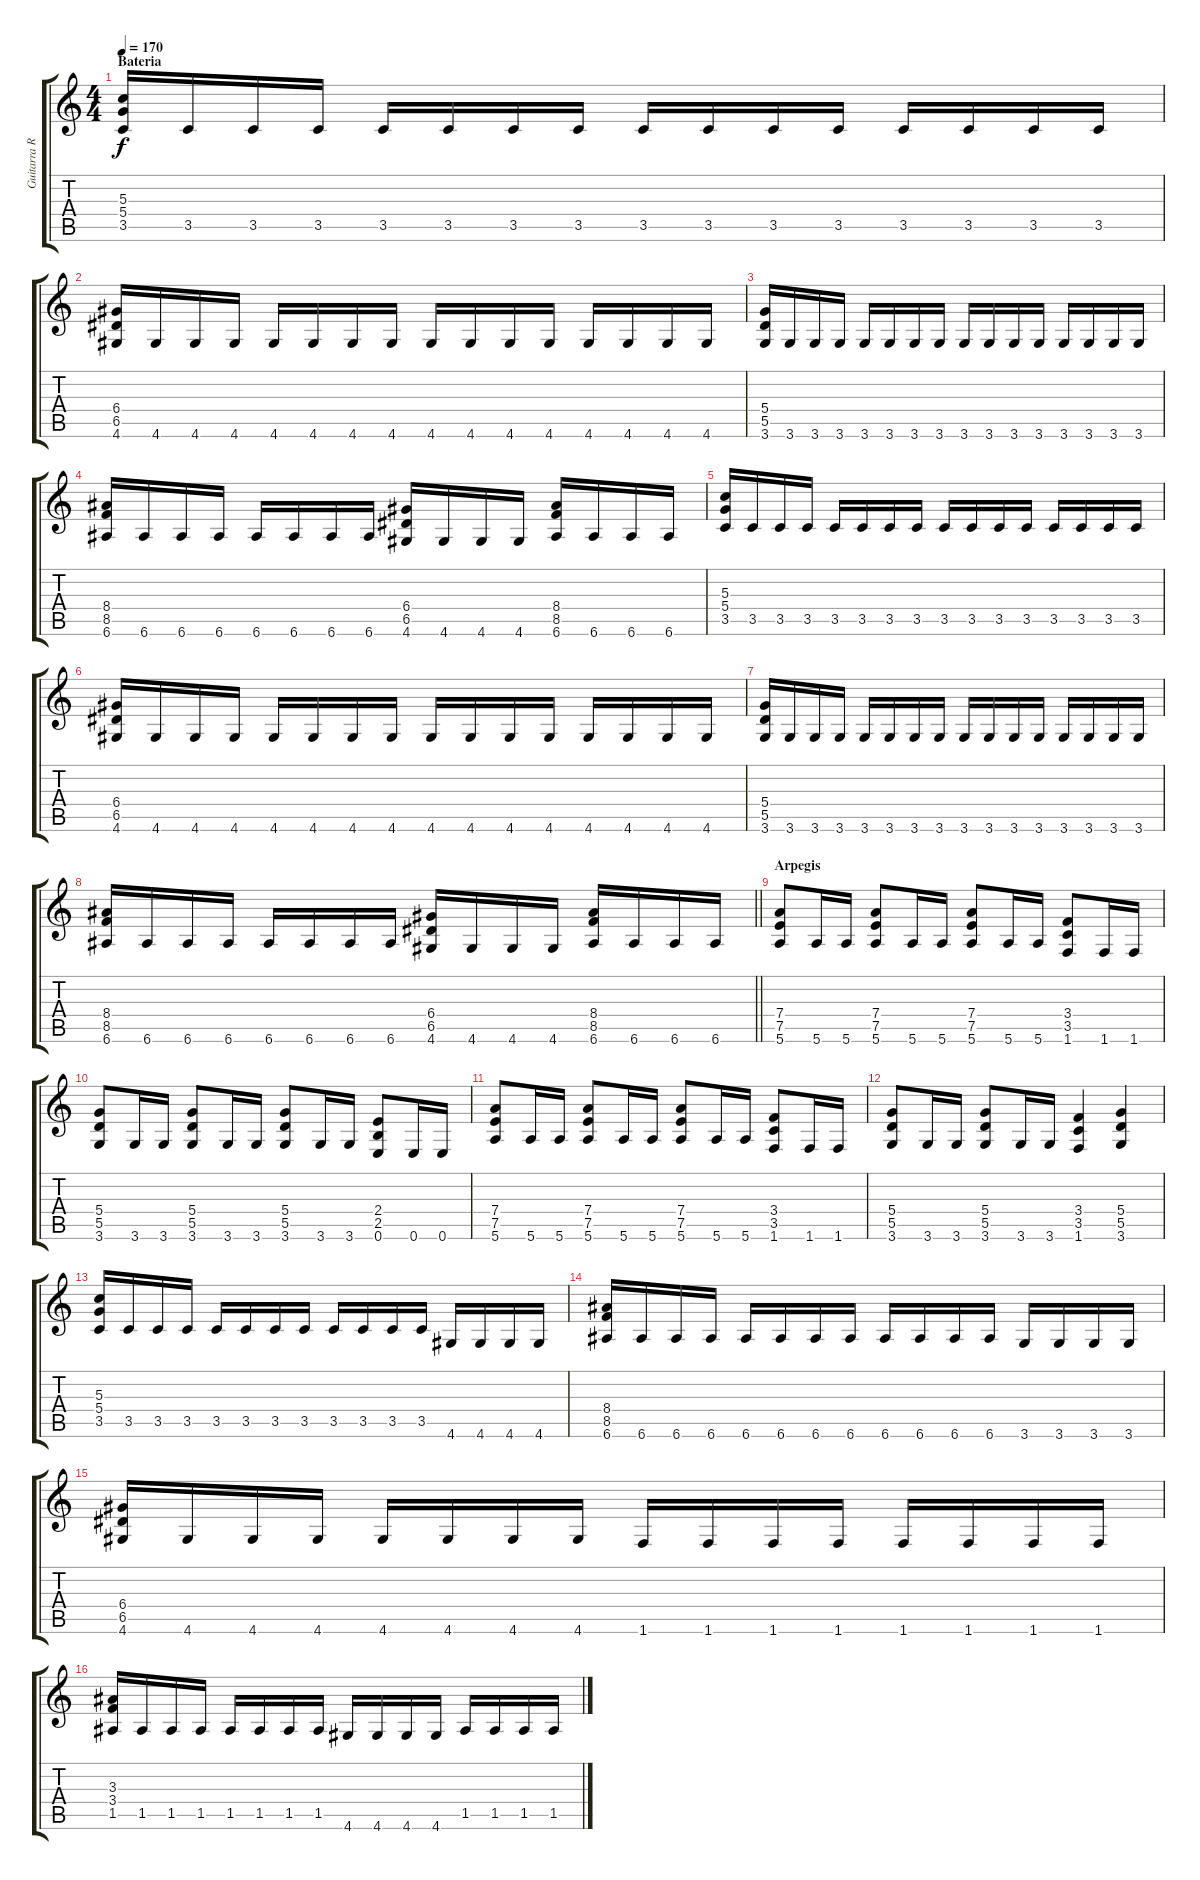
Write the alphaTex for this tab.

\track ("Guitarra Rítmica" "Guitarra R") {instrument distortionguitar}
\staff {score tabs}
\tuning (E4 B3 G3 D3 A2 E2) {hide}
\ts (4 4)
\section ("" "Bateria")
\tempo 170
\clef g2
\ks c
(5.3 5.4 3.5).16{dy f} 3.5.16 3.5.16 3.5.16 3.5.16 3.5.16 3.5.16 3.5.16 3.5.16 3.5.16 3.5.16 3.5.16 3.5.16 3.5.16 3.5.16 3.5.16 |
(6.4 6.5 4.6).16 4.6.16 4.6.16 4.6.16 4.6.16 4.6.16 4.6.16 4.6.16 4.6.16 4.6.16 4.6.16 4.6.16 4.6.16 4.6.16 4.6.16 4.6.16 |
(5.4 5.5 3.6).16 3.6.16 3.6.16 3.6.16 3.6.16 3.6.16 3.6.16 3.6.16 3.6.16 3.6.16 3.6.16 3.6.16 3.6.16 3.6.16 3.6.16 3.6.16 |
(8.4 8.5 6.6).16 6.6.16 6.6.16 6.6.16 6.6.16 6.6.16 6.6.16 6.6.16 (6.4 6.5 4.6).16 4.6.16 4.6.16 4.6.16 (8.4 8.5 6.6).16 6.6.16 6.6.16 6.6.16 |
(5.3 5.4 3.5).16 3.5.16 3.5.16 3.5.16 3.5.16 3.5.16 3.5.16 3.5.16 3.5.16 3.5.16 3.5.16 3.5.16 3.5.16 3.5.16 3.5.16 3.5.16 |
(6.4 6.5 4.6).16 4.6.16 4.6.16 4.6.16 4.6.16 4.6.16 4.6.16 4.6.16 4.6.16 4.6.16 4.6.16 4.6.16 4.6.16 4.6.16 4.6.16 4.6.16 |
(5.4 5.5 3.6).16 3.6.16 3.6.16 3.6.16 3.6.16 3.6.16 3.6.16 3.6.16 3.6.16 3.6.16 3.6.16 3.6.16 3.6.16 3.6.16 3.6.16 3.6.16 |
\barLineRight lightlight
(8.4 8.5 6.6).16 6.6.16 6.6.16 6.6.16 6.6.16 6.6.16 6.6.16 6.6.16 (6.4 6.5 4.6).16 4.6.16 4.6.16 4.6.16 (8.4 8.5 6.6).16 6.6.16 6.6.16 6.6.16 |
\section ("" "Arpegis")
(7.4 7.5 5.6).8 5.6.16 5.6.16 (7.4 7.5 5.6).8 5.6.16 5.6.16 (7.4 7.5 5.6).8 5.6.16 5.6.16 (3.4 3.5 1.6).8 1.6.16 1.6.16 |
(5.4 5.5 3.6).8 3.6.16 3.6.16 (5.4 5.5 3.6).8 3.6.16 3.6.16 (5.4 5.5 3.6).8 3.6.16 3.6.16 (2.4 2.5 0.6).8 0.6.16 0.6.16 |
(7.4 7.5 5.6).8 5.6.16 5.6.16 (7.4 7.5 5.6).8 5.6.16 5.6.16 (7.4 7.5 5.6).8 5.6.16 5.6.16 (3.4 3.5 1.6).8 1.6.16 1.6.16 |
(5.4 5.5 3.6).8 3.6.16 3.6.16 (5.4 5.5 3.6).8 3.6.16 3.6.16 (3.4 3.5 1.6).4 (5.4 5.5 3.6).4 |
(5.3 5.4 3.5).16 3.5.16 3.5.16 3.5.16 3.5.16 3.5.16 3.5.16 3.5.16 3.5.16 3.5.16 3.5.16 3.5.16 4.6.16 4.6.16 4.6.16 4.6.16 |
(8.4 8.5 6.6).16 6.6.16 6.6.16 6.6.16 6.6.16 6.6.16 6.6.16 6.6.16 6.6.16 6.6.16 6.6.16 6.6.16 3.6.16 3.6.16 3.6.16 3.6.16 |
(6.4 6.5 4.6).16 4.6.16 4.6.16 4.6.16 4.6.16 4.6.16 4.6.16 4.6.16 1.6.16 1.6.16 1.6.16 1.6.16 1.6.16 1.6.16 1.6.16 1.6.16 |
(3.3 3.4 1.5).16 1.5.16 1.5.16 1.5.16 1.5.16 1.5.16 1.5.16 1.5.16 4.6.16 4.6.16 4.6.16 4.6.16 1.5.16 1.5.16 1.5.16 1.5.16
